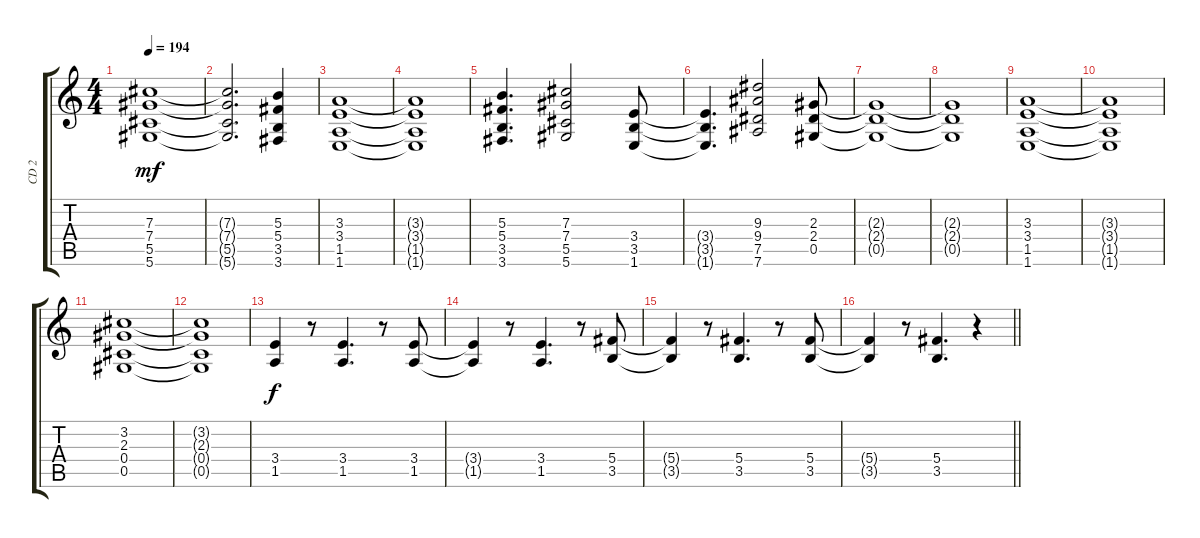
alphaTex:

\track ("CD 2" "CD 2") {instrument distortionguitar}
\staff {score tabs}
\tuning (Eb4 Bb3 Gb3 Db3 Ab2 Eb2) {hide}
\ts (4 4)
\tempo 194
\clef g2
\ks c
(7.3 7.4 5.5 5.6).1{dy mf} |
(7.3{t} 7.4{t} 5.5{t} 5.6{t}).2{d} (5.3 5.4 3.5 3.6).4 |
(3.3 3.4 1.5 1.6).1 |
(3.3{t} 3.4{t} 1.5{t} 1.6{t}).1 |
(5.3 5.4 3.5 3.6).4{d} (7.3 7.4 5.5 5.6).2 (3.4 3.5 1.6).8 |
(3.4{t} 3.5{t} 1.6{t}).4{d} (9.3 9.4 7.5 7.6).2 (2.3 2.4 0.5).8 |
(2.3{t} 2.4{t} 0.5{t}).1 |
(2.3{t} 2.4{t} 0.5{t}).1 |
(3.3 3.4 1.5 1.6).1 |
(3.3{t} 3.4{t} 1.5{t} 1.6{t}).1 |
(3.2 2.3 0.4 0.5).1 |
(3.2{t} 2.3{t} 0.4{t} 0.5{t}).1 |
(3.4 1.5).4{dy f} r.8 (3.4 1.5).4{d} r.8 (3.4 1.5).8 |
(3.4{t} 1.5{t}).4 r.8 (3.4 1.5).4{d} r.8 (5.4 3.5).8 |
(5.4{t} 3.5{t}).4 r.8 (5.4 3.5).4{d} r.8 (5.4 3.5).8 |
\barLineRight lightlight
(5.4{t} 3.5{t}).4 r.8 (5.4 3.5).4{d} r.4
